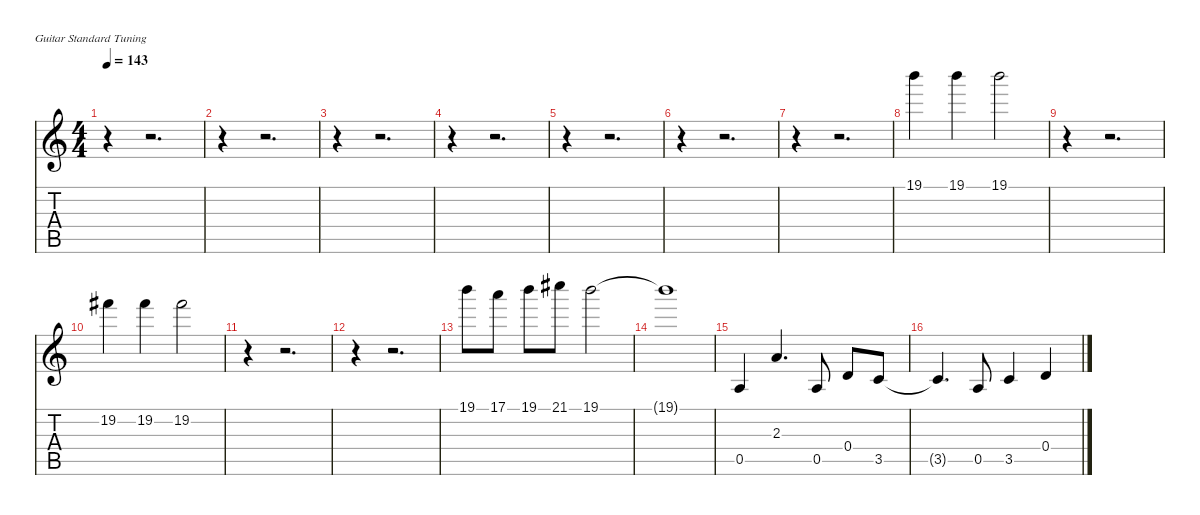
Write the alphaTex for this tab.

\defaultSystemsLayout 4
\hideDynamics
\bracketExtendMode nobrackets
\singleTrackTrackNamePolicy hidden
\multiTrackTrackNamePolicy hidden
\firstSystemTrackNameMode fullname
\firstSystemTrackNameOrientation horizontal
\otherSystemsTrackNameOrientation horizontal
\track ("Rythm Guitar I (overdriven)" "od.guit.") {instrument overdrivenguitar}
\staff {score tabs}
\tuning (E4 B3 G3 D3 A2 E2)
\ts (4 4)
\tempo 143
\clef g2
\ks c
r.4{dy f beam Down} r.2{d beam Down} |
r.4{beam Down} r.2{d beam Down} |
r.4{beam Down} r.2{d beam Down} |
r.4{beam Down} r.2{d beam Down} |
r.4{beam Down} r.2{d beam Down} |
r.4{beam Down} r.2{d beam Down} |
r.4{beam Down} r.2{d beam Down} |
19.1.4{beam Down} 19.1.4{beam Down} 19.1.2{beam Down} |
r.4{beam Down} r.2{d beam Down} |
19.2{acc #}.4{beam Down} 19.2{acc #}.4{beam Down} 19.2{acc #}.2{beam Down} |
r.4{beam Down} r.2{d beam Down} |
r.4{beam Down} r.2{d beam Down} |
19.1.8{beam Down} 17.1.8{beam Down} 19.1.8{beam Down} 21.1{acc #}.8{beam Down} 19.1.2{beam Down} |
19.1{t}.1{beam Down} |
0.5.4{beam Up} 2.3.4{d beam Up} 0.5.8{beam Up} 0.4.8{beam Up} 3.5.8{beam Up} |
3.5{t}.4{d beam Up} 0.5.8{beam Up} 3.5.4{beam Up} 0.4.4{beam Up}
